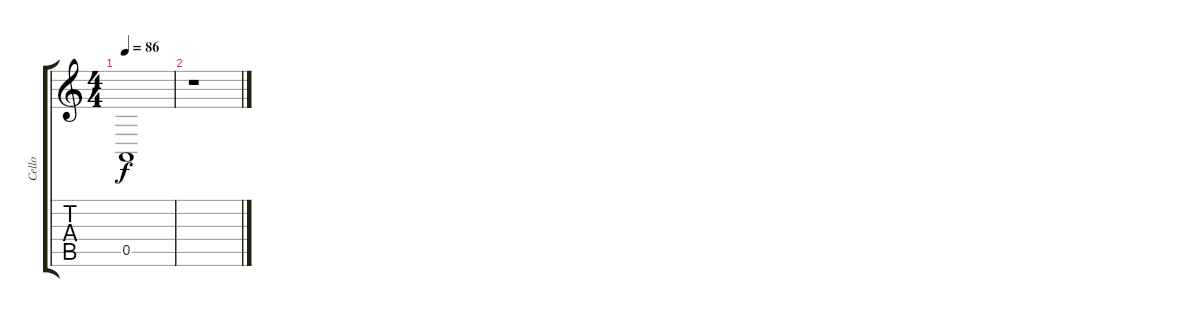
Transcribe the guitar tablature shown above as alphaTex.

\track ("Cello" "Cello") {instrument cello}
\staff {score tabs}
\tuning (E4 B3 G3 D3 A2 E2) {hide}
\ts (4 4)
\tempo 86
\clef g2
\ks c
0.5.1{dy f} |
r.1
